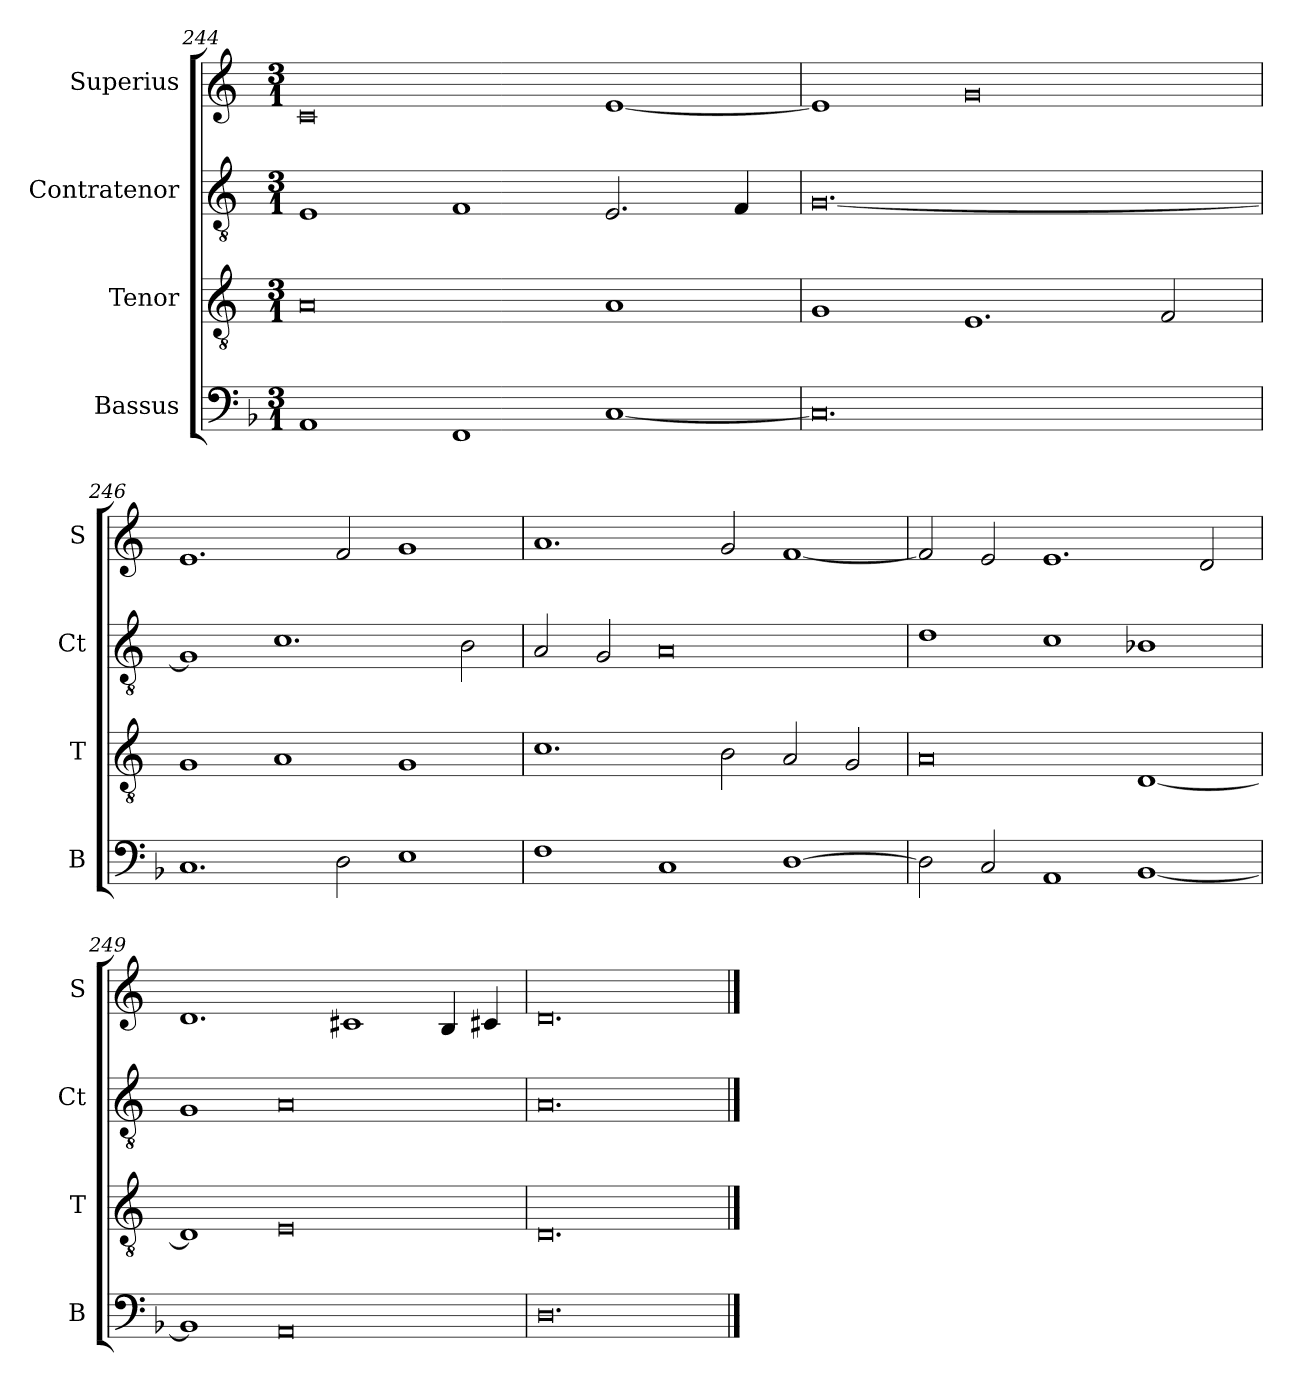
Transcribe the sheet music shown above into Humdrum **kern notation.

**kern	**kern	**kern	**kern
*part4	*part3	*part2	*part1
*staff4	*staff3	*staff2	*staff1
*I"Bassus	*I"Tenor	*I"Contratenor	*I"Superius
*I'B	*I'T	*I'Ct	*I'S
*clefF4	*clefGv2	*clefGv2	*clefG2
*k[b-]	*k[]	*k[]	*k[]
*M3/1	*M3/1	*M3/1	*M3/1
=244	=244	=244	=244
1AA	0A	1E	0c
1FF	.	1F	.
[1C	1A	2.E/	[1e
.	.	4F/	.
=245	=245	=245	=245
0.C]	1G	[0.G	1e]
.	1.E	.	0g
.	2F/	.	.
=246	=246	=246	=246
1.C	1G	1G]	1.e
.	1A	1.c	.
2D\	.	.	2f/
1E	1G	.	1g
.	.	2B\	.
=247	=247	=247	=247
1F	1.c	2A/	1.a
.	.	2G/	.
1C	.	0A	.
.	2B\	.	2g/
[1D	2A/	.	[1f
.	2G/	.	.
=248	=248	=248	=248
2D\]	0A	1d	2f/]
2C/	.	.	2e/
1AA	.	1c	1.e
[1BB-	[1D	1B-X	.
.	.	.	2d/
=249	=249	=249	=249
1BB-]	1D]	1G	1.d
0AA	0E	0A	.
.	.	.	1c#X
.	.	.	4B/
.	.	.	4c#X/
=250	=250	=250	=250
0.D	0.D	0.A	0.d
==	==	==	==
*-	*-	*-	*-
